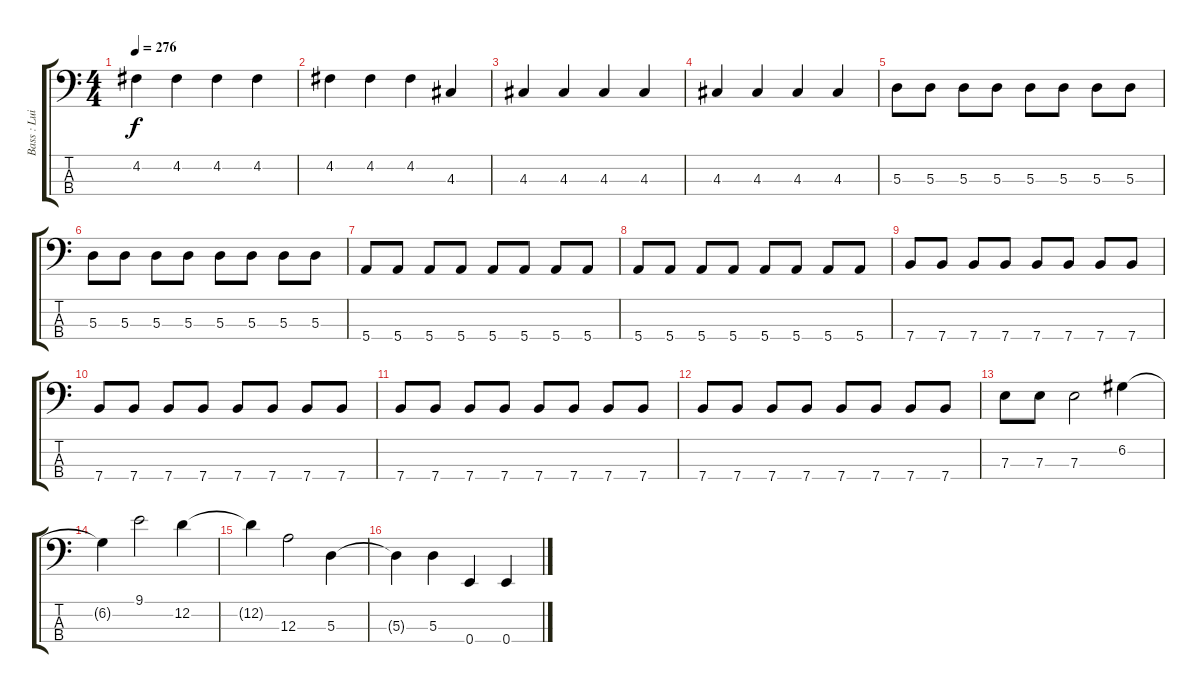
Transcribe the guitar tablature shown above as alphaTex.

\track ("Bass : Luis Mariutti" "Bass : Lui") {instrument slapbass1}
\staff {score tabs}
\tuning (G2 D2 A1 E1) {hide}
\ts (4 4)
\tempo 276
\clef f4
\ks c
4.2.4{dy f} 4.2.4 4.2.4 4.2.4 |
4.2.4 4.2.4 4.2.4 4.3.4 |
4.3.4 4.3.4 4.3.4 4.3.4 |
4.3.4 4.3.4 4.3.4 4.3.4 |
5.3.8 5.3.8 5.3.8 5.3.8 5.3.8 5.3.8 5.3.8 5.3.8 |
5.3.8 5.3.8 5.3.8 5.3.8 5.3.8 5.3.8 5.3.8 5.3.8 |
5.4.8 5.4.8 5.4.8 5.4.8 5.4.8 5.4.8 5.4.8 5.4.8 |
5.4.8 5.4.8 5.4.8 5.4.8 5.4.8 5.4.8 5.4.8 5.4.8 |
7.4.8 7.4.8 7.4.8 7.4.8 7.4.8 7.4.8 7.4.8 7.4.8 |
7.4.8 7.4.8 7.4.8 7.4.8 7.4.8 7.4.8 7.4.8 7.4.8 |
7.4.8 7.4.8 7.4.8 7.4.8 7.4.8 7.4.8 7.4.8 7.4.8 |
7.4.8 7.4.8 7.4.8 7.4.8 7.4.8 7.4.8 7.4.8 7.4.8 |
7.3.8 7.3.8 7.3.2 6.2.4 |
6.2{t}.4 9.1.2 12.2.4 |
12.2{t}.4 12.3.2 5.3.4 |
5.3{t}.4 5.3.4 0.4.4 0.4.4
